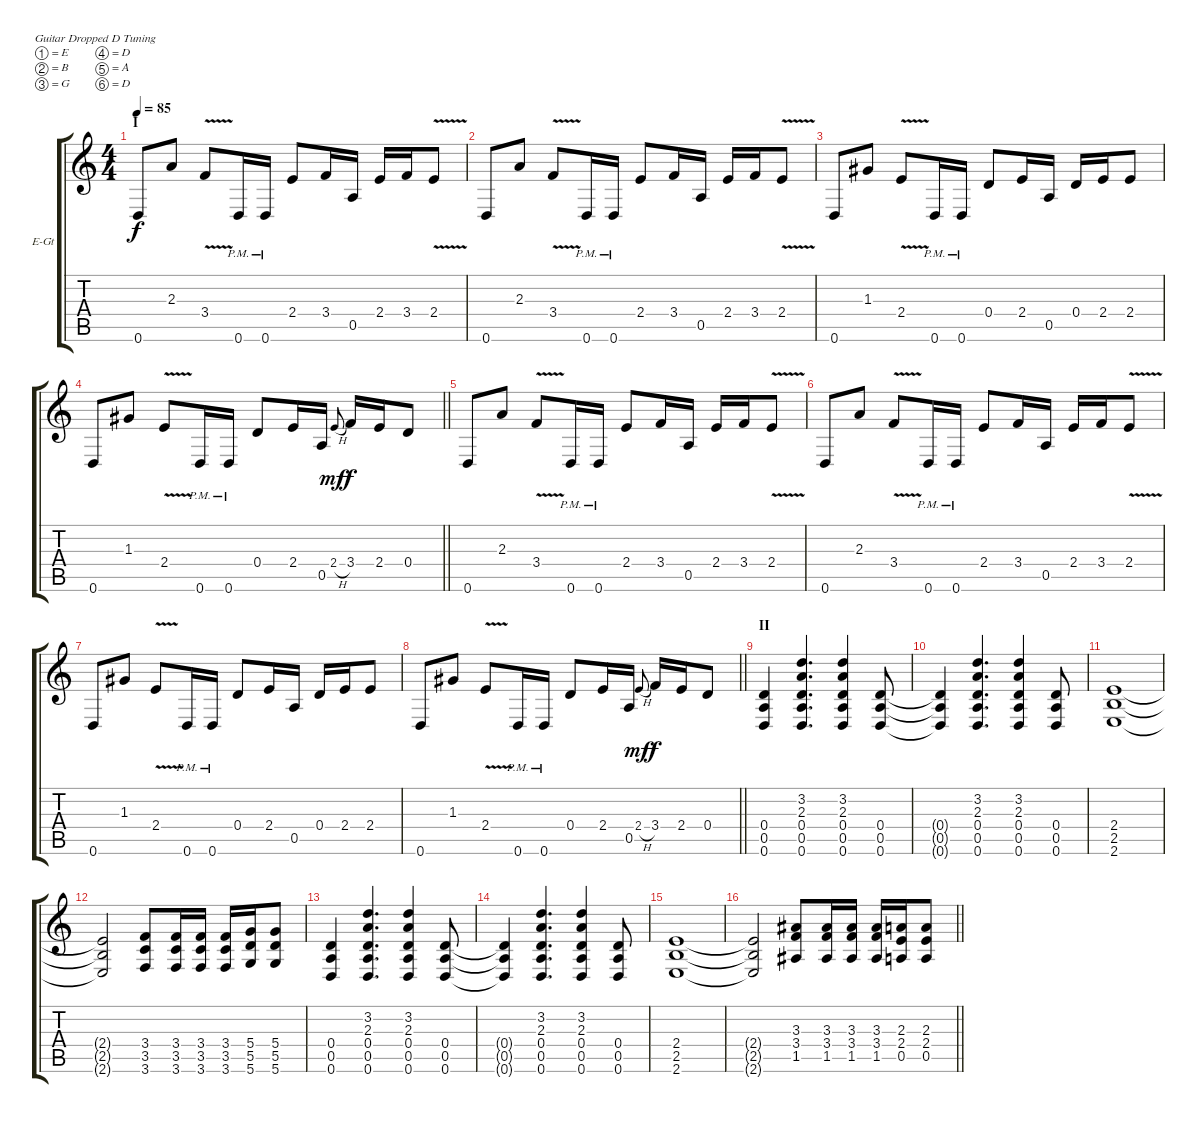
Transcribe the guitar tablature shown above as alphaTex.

\bracketExtendMode groupsimilarinstruments
\firstSystemTrackNameOrientation horizontal
\otherSystemsTrackNameOrientation horizontal
\track ("Lead Guitar" "E-Gt") {instrument distortionguitar}
\staff {score tabs}
\tuning (E4 B3 G3 D3 A2 D2)
\ts (4 4)
\beaming (8 2 2 2 2)
\section ("" "I")
\tempo 85
\clef g2
\ks c
0.6.8{dy f instrument distortionguitar} 2.3.8 3.4{v}.8 0.6{pm}.16 0.6{pm}.16 2.4.8 3.4.16 0.5.16 2.4.16 3.4.16 2.4{v}.8 |
0.6.8 2.3.8 3.4{v}.8 0.6{pm}.16 0.6{pm}.16 2.4.8 3.4.16 0.5.16 2.4.16 3.4.16 2.4{v}.8 |
0.6.8 1.3.8 2.4{v}.8 0.6{pm}.16 0.6{pm}.16 0.4.8 2.4.16 0.5.16 0.4.16 2.4.16 2.4.8 |
\barLineRight lightlight
0.6.8 1.3.8 2.4{v}.8 0.6{pm}.16 0.6{pm}.16 0.4.8 2.4.16 0.5.16 2.4{h}.8{gr onbeat dy mf} 3.4.16{dy f} 2.4.16 0.4.8 |
0.6.8 2.3.8 3.4{v}.8 0.6{pm}.16 0.6{pm}.16 2.4.8 3.4.16 0.5.16 2.4.16 3.4.16 2.4{v}.8 |
0.6.8 2.3.8 3.4{v}.8 0.6{pm}.16 0.6{pm}.16 2.4.8 3.4.16 0.5.16 2.4.16 3.4.16 2.4{v}.8 |
0.6.8 1.3.8 2.4{v}.8 0.6{pm}.16 0.6{pm}.16 0.4.8 2.4.16 0.5.16 0.4.16 2.4.16 2.4.8 |
\barLineRight lightlight
0.6.8 1.3.8 2.4{v}.8 0.6{pm}.16 0.6{pm}.16 0.4.8 2.4.16 0.5.16 2.4{h}.8{gr onbeat dy mf} 3.4.16{dy f} 2.4.16 0.4.8 |
\section ("" "II")
(0.4 0.5 0.6).4 (3.2 2.3 0.4 0.5 0.6).4{d} (3.2 2.3 0.4 0.5 0.6).4 (0.4 0.5 0.6).8 |
(0.4{t} 0.5{t} 0.6{t}).4 (3.2 2.3 0.4 0.5 0.6).4{d} (3.2 2.3 0.4 0.5 0.6).4 (0.4 0.5 0.6).8 |
(2.4 2.5 2.6).1 |
(2.4{t} 2.5{t} 2.6{t}).2 (3.4 3.5 3.6).8 (3.4 3.5 3.6).16 (3.4 3.5 3.6).16 (3.4 3.5 3.6).16 (5.4 5.5 5.6).16 (5.4 5.5 5.6).8 |
(0.4 0.5 0.6).4 (3.2 2.3 0.4 0.5 0.6).4{d} (3.2 2.3 0.4 0.5 0.6).4 (0.4 0.5 0.6).8 |
(0.4{t} 0.5{t} 0.6{t}).4 (3.2 2.3 0.4 0.5 0.6).4{d} (3.2 2.3 0.4 0.5 0.6).4 (0.4 0.5 0.6).8 |
(2.4 2.5 2.6).1 |
\barLineRight lightlight
(2.4{t} 2.5{t} 2.6{t}).2 (3.3 3.4 1.5).8 (3.3 3.4 1.5).16 (3.3 3.4 1.5).16 (3.3 3.4 1.5).16 (2.3 2.4 0.5).16 (2.3 2.4 0.5).8
